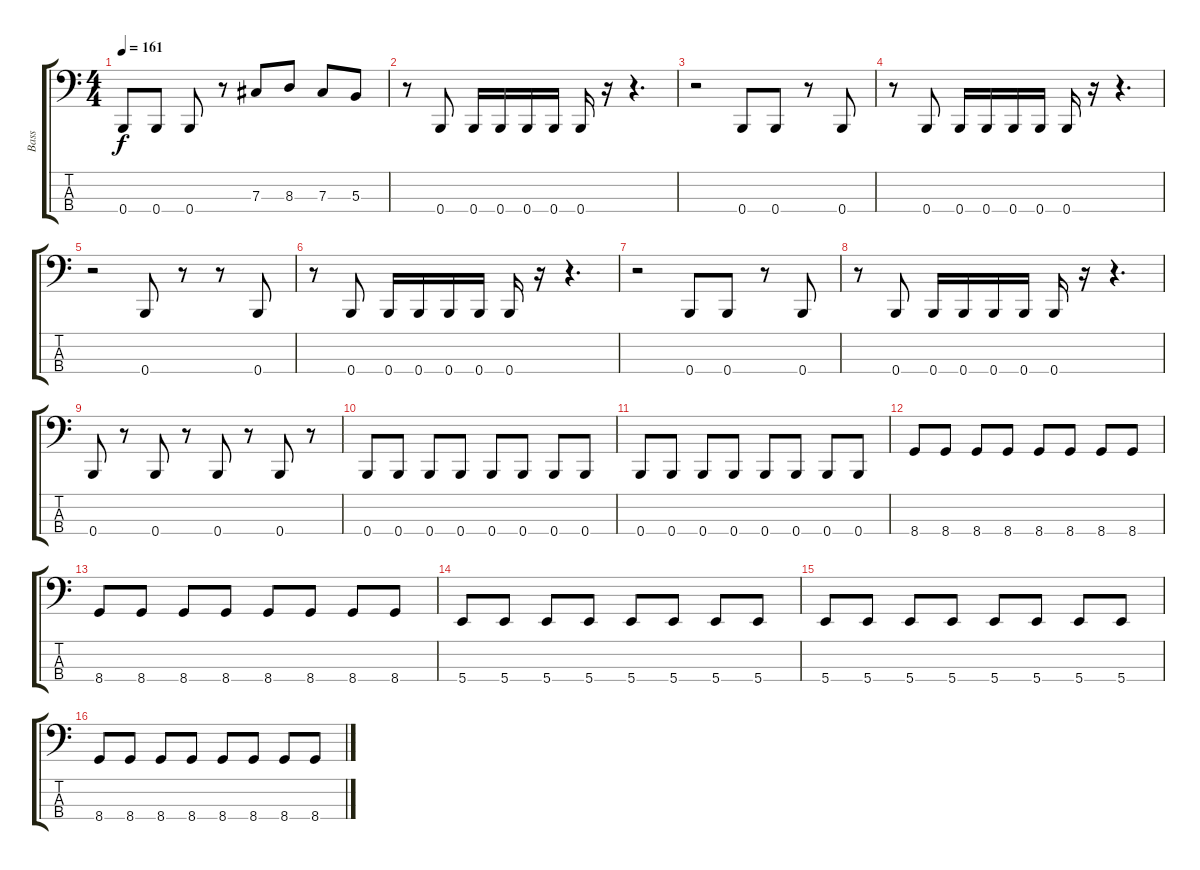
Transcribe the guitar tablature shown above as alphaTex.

\track ("Bass" "Bass") {instrument electricbasspick}
\staff {score tabs}
\tuning (E2 B1 Gb1 B0) {hide}
\ts (4 4)
\tempo 161
\clef f4
\ks c
0.4.8{dy f} 0.4.8 0.4.8 r.8 7.3.8 8.3.8 7.3.8 5.3.8 |
r.8 0.4.8 0.4.16 0.4.16 0.4.16 0.4.16 0.4.16 r.16 r.4{d} |
r.2 0.4.8 0.4.8 r.8 0.4.8 |
r.8 0.4.8 0.4.16 0.4.16 0.4.16 0.4.16 0.4.16 r.16 r.4{d} |
r.2 0.4.8 r.8 r.8 0.4.8 |
r.8 0.4.8 0.4.16 0.4.16 0.4.16 0.4.16 0.4.16 r.16 r.4{d} |
r.2 0.4.8 0.4.8 r.8 0.4.8 |
r.8 0.4.8 0.4.16 0.4.16 0.4.16 0.4.16 0.4.16 r.16 r.4{d} |
0.4.8 r.8 0.4.8 r.8 0.4.8 r.8 0.4.8 r.8 |
0.4.8 0.4.8 0.4.8 0.4.8 0.4.8 0.4.8 0.4.8 0.4.8 |
0.4.8 0.4.8 0.4.8 0.4.8 0.4.8 0.4.8 0.4.8 0.4.8 |
8.4.8 8.4.8 8.4.8 8.4.8 8.4.8 8.4.8 8.4.8 8.4.8 |
8.4.8 8.4.8 8.4.8 8.4.8 8.4.8 8.4.8 8.4.8 8.4.8 |
5.4.8 5.4.8 5.4.8 5.4.8 5.4.8 5.4.8 5.4.8 5.4.8 |
5.4.8 5.4.8 5.4.8 5.4.8 5.4.8 5.4.8 5.4.8 5.4.8 |
8.4.8 8.4.8 8.4.8 8.4.8 8.4.8 8.4.8 8.4.8 8.4.8
